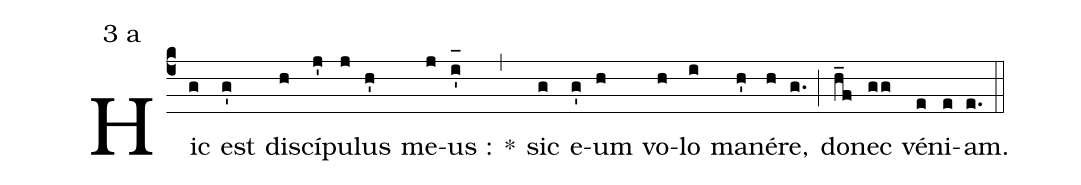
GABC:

mode:3 a;
%%
(c4) Hic(g) est(g') di(h)scí(j')pu(j)lus(h') me(j)us :(i'_[oh:h]) *(,) sic(g) e(g')um(h) vo(h)lo(i) ma(h')né(h)re,(g.) (;) do(h_f)nec(gg) vé(e)ni(e)am.(e.) (::)
